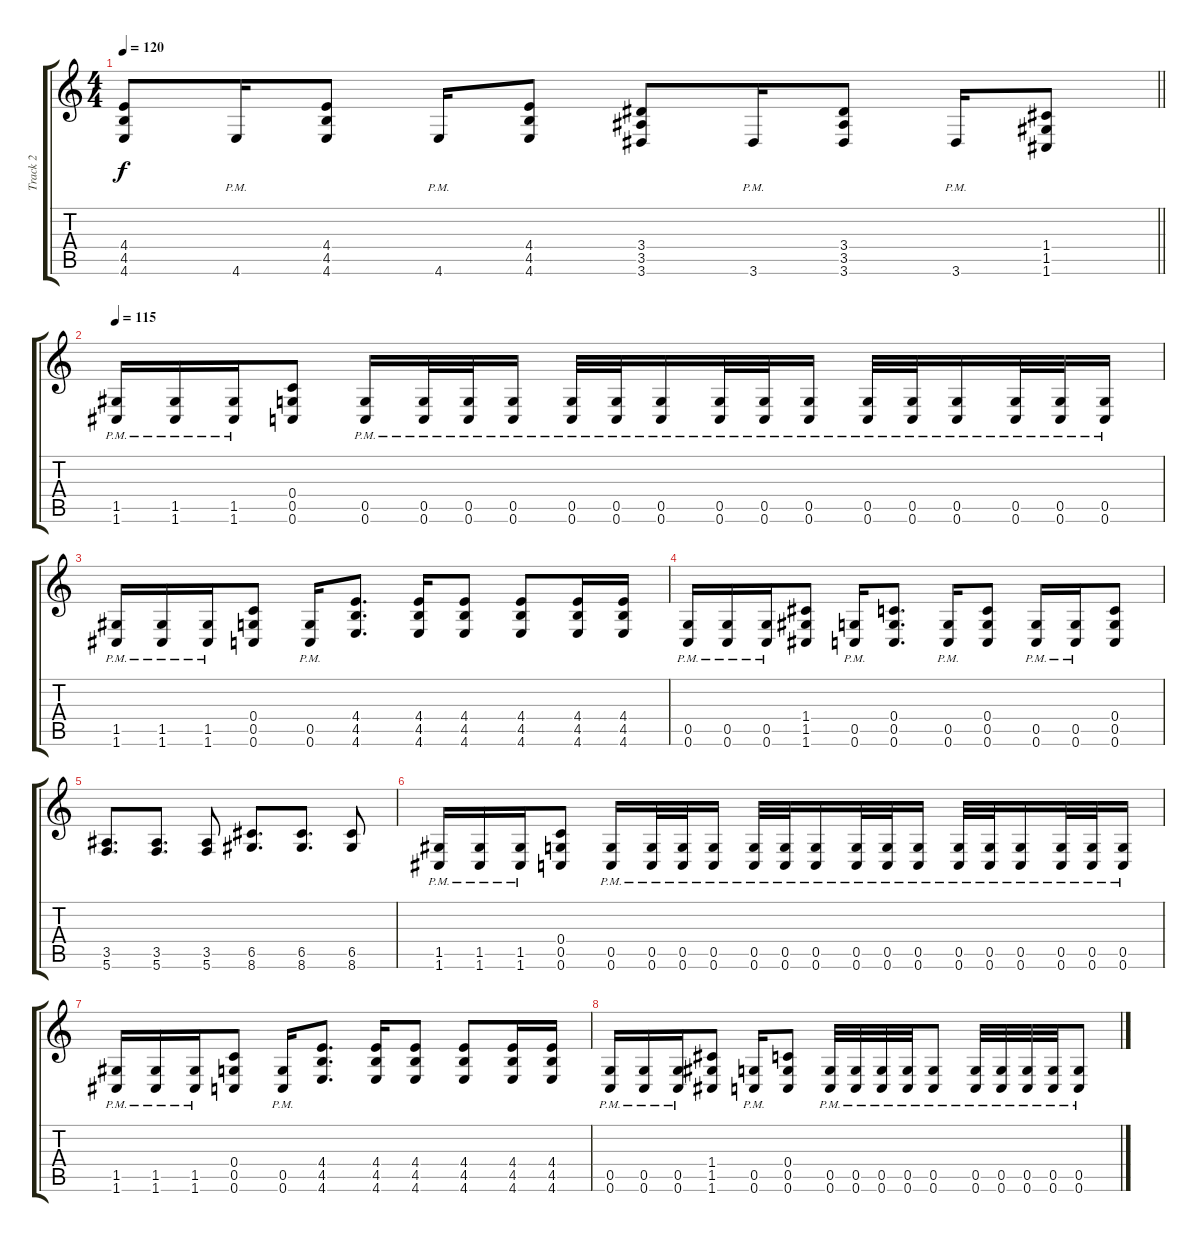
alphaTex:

\track ("Track 2" "Track 2") {instrument distortionguitar}
\staff {score tabs}
\tuning (D4 A3 F3 C3 G2 C2) {hide}
\ts (4 4)
\tempo 120
\clef g2
\barLineRight lightlight
\ks c
(4.4 4.5 4.6).8{dy f} 4.6{pm}.16 (4.4 4.5 4.6).8 4.6{pm}.16 (4.4 4.5 4.6).8 (3.4 3.5 3.6).8 3.6{pm}.16 (3.4 3.5 3.6).8 3.6{pm}.16 (1.4 1.5 1.6).8 |
\section ("" "")
\tempo 115
(1.5{pm} 1.6{pm}).16 (1.5{pm} 1.6{pm}).16 (1.5{pm} 1.6{pm}).16 (0.4 0.5 0.6).8 (0.5{pm} 0.6{pm}).16 (0.5{pm} 0.6{pm}).32 (0.5{pm} 0.6{pm}).32 (0.5{pm} 0.6{pm}).16 (0.5{pm} 0.6{pm}).32 (0.5{pm} 0.6{pm}).32 (0.5{pm} 0.6{pm}).16 (0.5{pm} 0.6{pm}).32 (0.5{pm} 0.6{pm}).32 (0.5{pm} 0.6{pm}).16 (0.5{pm} 0.6{pm}).32 (0.5{pm} 0.6{pm}).32 (0.5{pm} 0.6{pm}).16 (0.5{pm} 0.6{pm}).32 (0.5{pm} 0.6{pm}).32 (0.5{pm} 0.6{pm}).16 |
(1.5{pm} 1.6{pm}).16 (1.5{pm} 1.6{pm}).16 (1.5{pm} 1.6{pm}).16 (0.4 0.5 0.6).8 (0.5{pm} 0.6{pm}).16 (4.4 4.5 4.6).8{d} (4.4 4.5 4.6).16 (4.4 4.5 4.6).8 (4.4 4.5 4.6).8 (4.4 4.5 4.6).16 (4.4 4.5 4.6).16 |
(0.5{pm} 0.6{pm}).16 (0.5{pm} 0.6{pm}).16 (0.5{pm} 0.6{pm}).16 (1.4 1.5 1.6).8 (0.5{pm} 0.6{pm}).16 (0.4 0.5 0.6).8{d} (0.5{pm} 0.6{pm}).16 (0.4 0.5 0.6).8 (0.5{pm} 0.6{pm}).16 (0.5{pm} 0.6{pm}).16 (0.4 0.5 0.6).8 |
(3.5 5.6).8{d} (3.5 5.6).8{d} (3.5 5.6).8 (6.5 8.6).8{d} (6.5 8.6).8{d} (6.5 8.6).8 |
(1.5{pm} 1.6{pm}).16 (1.5{pm} 1.6{pm}).16 (1.5{pm} 1.6{pm}).16 (0.4 0.5 0.6).8 (0.5{pm} 0.6{pm}).16 (0.5{pm} 0.6{pm}).32 (0.5{pm} 0.6{pm}).32 (0.5{pm} 0.6{pm}).16 (0.5{pm} 0.6{pm}).32 (0.5{pm} 0.6{pm}).32 (0.5{pm} 0.6{pm}).16 (0.5{pm} 0.6{pm}).32 (0.5{pm} 0.6{pm}).32 (0.5{pm} 0.6{pm}).16 (0.5{pm} 0.6{pm}).32 (0.5{pm} 0.6{pm}).32 (0.5{pm} 0.6{pm}).16 (0.5{pm} 0.6{pm}).32 (0.5{pm} 0.6{pm}).32 (0.5{pm} 0.6{pm}).16 |
(1.5{pm} 1.6{pm}).16 (1.5{pm} 1.6{pm}).16 (1.5{pm} 1.6{pm}).16 (0.4 0.5 0.6).8 (0.5{pm} 0.6{pm}).16 (4.4 4.5 4.6).8{d} (4.4 4.5 4.6).16 (4.4 4.5 4.6).8 (4.4 4.5 4.6).8 (4.4 4.5 4.6).16 (4.4 4.5 4.6).16 |
(0.5{pm} 0.6{pm}).16 (0.5{pm} 0.6{pm}).16 (0.5{pm} 0.6{pm}).16 (1.4 1.5 1.6).8 (0.5{pm} 0.6{pm}).16 (0.4 0.5 0.6).8 (0.5{pm} 0.6{pm}).32 (0.5{pm} 0.6{pm}).32 (0.5{pm} 0.6{pm}).32 (0.5{pm} 0.6{pm}).32 (0.5{pm} 0.6{pm}).8 (0.5{pm} 0.6{pm}).32 (0.5{pm} 0.6{pm}).32 (0.5{pm} 0.6{pm}).32 (0.5{pm} 0.6{pm}).32 (0.5{pm} 0.6{pm}).8
